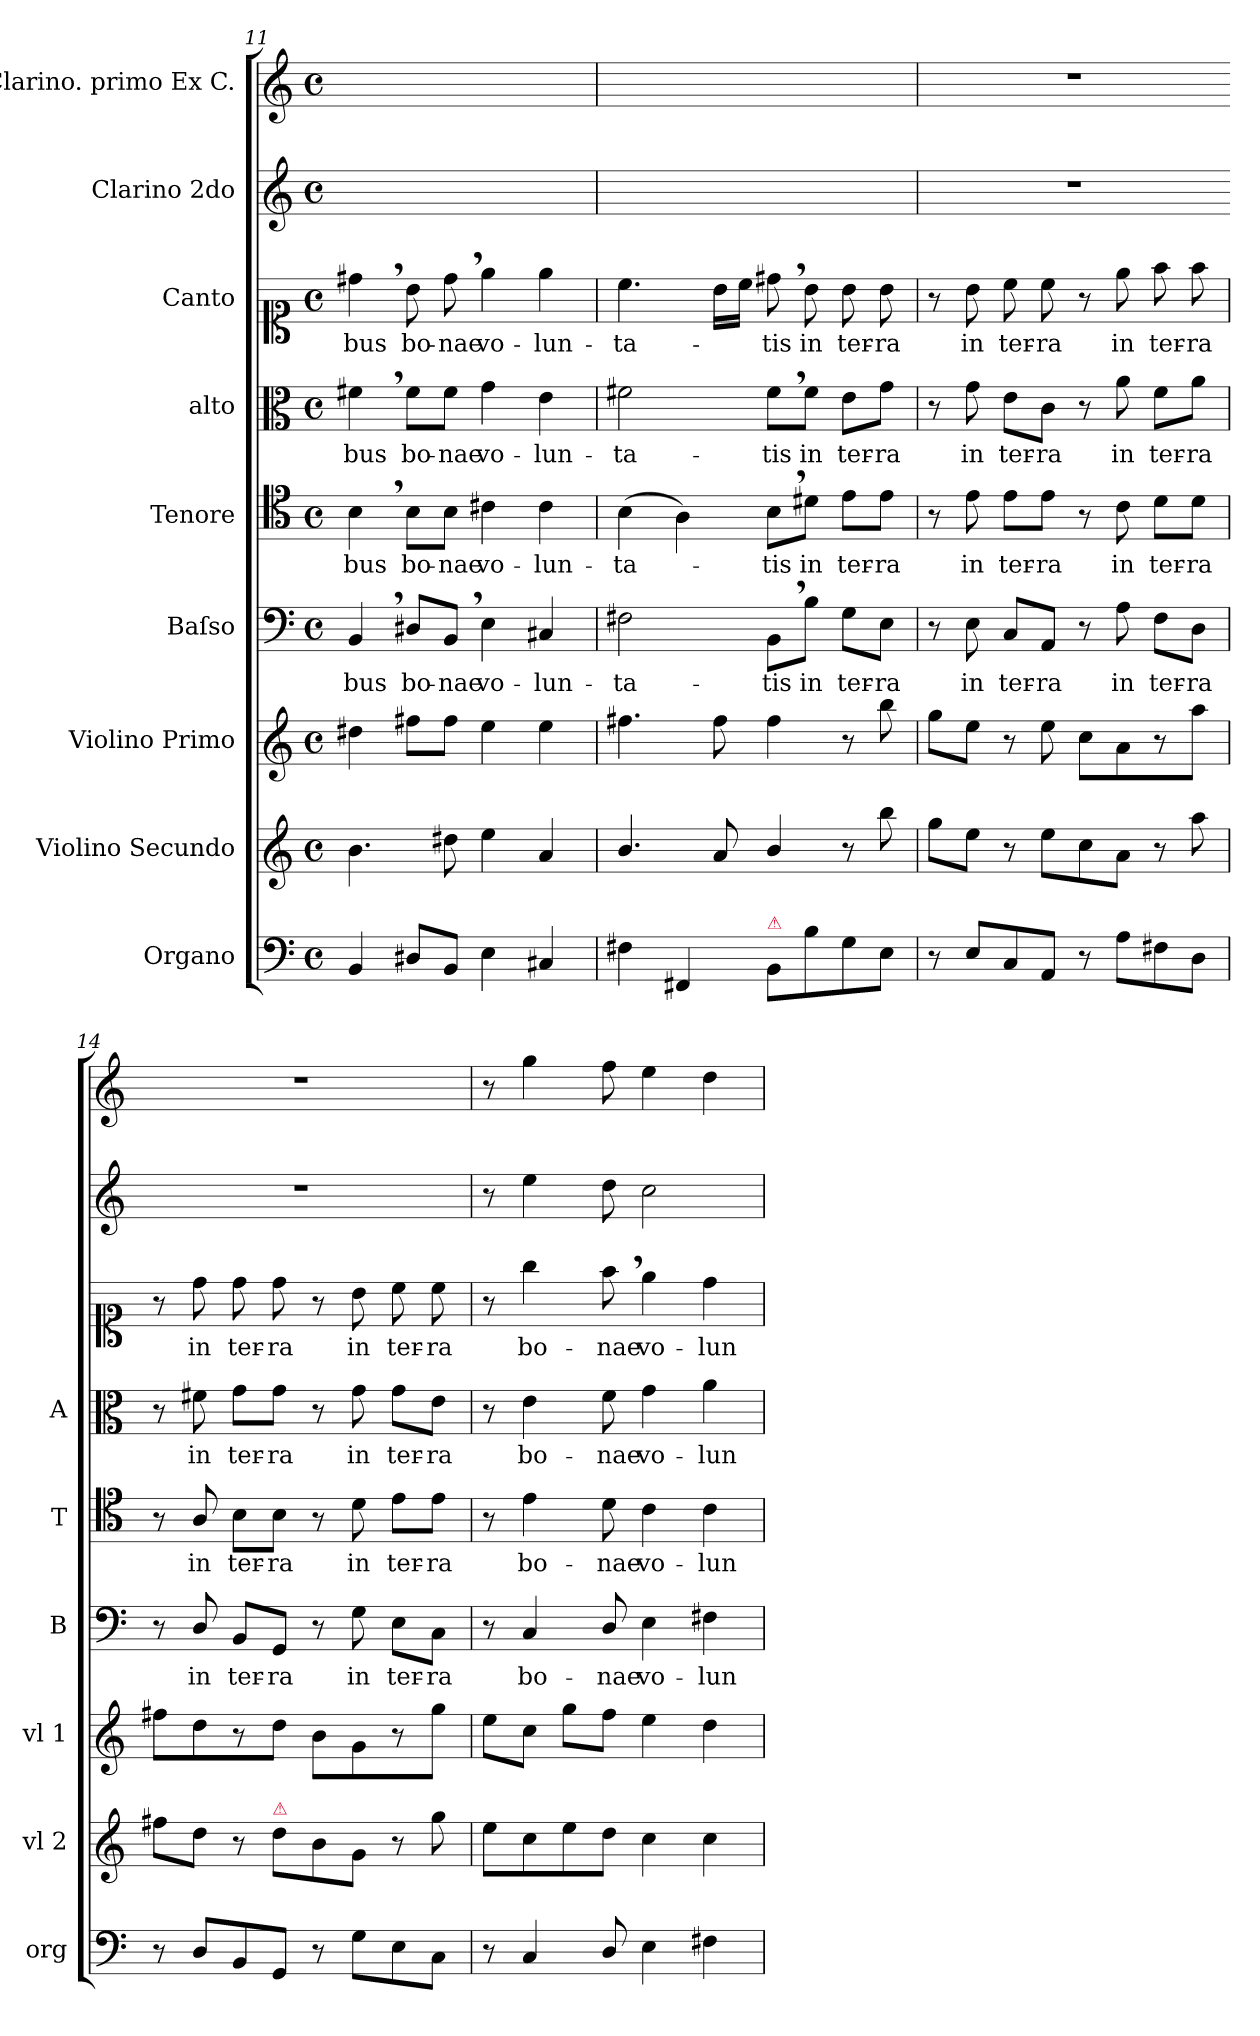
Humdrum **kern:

**kern	**kern	**kern	**kern	**text	**kern	**text	**kern	**text	**kern	**text	**kern	**kern
*part9	*part8	*part7	*part6	*part6	*part5	*part5	*part4	*part4	*part3	*part3	*part2	*part1
*staff9	*staff8	*staff7	*staff6	*staff6	*staff5	*staff5	*staff4	*staff4	*staff3	*staff3	*staff2	*staff1
*I"Organo	*I"Violino Secundo	*I"Violino Primo	*I"Baſso	*	*I"Tenore	*	*I"alto	*	*I"Canto	*	*I"Clarino 2do	*I"Clarino. primo Ex C.
*I'org	*I'vl 2	*I'vl 1	*I'B	*	*I'T	*	*I'A	*	*	*	*	*
*clefF4	*clefG2	*clefG2	*clefF4	*	*clefC4	*	*clefC3	*	*clefC1	*	*clefG2	*clefG2
*k[]	*k[]	*k[]	*k[]	*	*k[]	*	*k[]	*	*k[]	*	*k[]	*k[]
*M4/4	*M4/4	*M4/4	*M4/4	*	*M4/4	*	*M4/4	*	*M4/4	*	*M4/4	*M4/4
*met(c)	*met(c)	*met(c)	*met(c)	*	*met(c)	*	*met(c)	*	*met(c)	*	*met(c)	*met(c)
=11	=11	=11	=11	=11	=11	=11	=11	=11	=11	=11	=11	=11
4BB/	4.b\	4dd#X\	4BB,/	-bus	4B,\	-bus	4f#X,\	-bus	4dd#X,\	-bus	1ryy	1ryy
8D#X/L	.	8ff#X\L	8D#X/L	bo-	8B\L	bo-	8f#\L	bo-	8b\	bo-	.	.
8BB/J	8dd#X\	8ff#\J	8BB,/J	-nae	8B\J	-nae	8f#\J	-nae	8dd#,\	-nae	.	.
4E\	4ee\	4ee\	4E\	vo-	4c#X\	vo-	4g\	vo-	4ee\	vo-	.	.
4C#X/	4a/	4ee\	4C#X/	-lun-	4c#\	-lun-	4e\	-lun-	4ee\	-lun-	.	.
=12	=12	=12	=12	=12	=12	=12	=12	=12	=12	=12	=12	=12
4F#X\	4.b/	4.ff#X\	2F#X\	-ta-	(4B\	-ta-	2f#X\	-ta-	4.cc\	-ta-	1ryy	1ryy
4FF#X/	.	.	.	.	4A\)	.	.	.	.	.	.	.
.	8a/	8ff#\	.	.	.	.	.	.	16b\LL	.	.	.
.	.	.	.	.	.	.	.	.	16cc\JJ	.	.	.
!LO:TX:a:color=crimson:t=⚠	!	!	!	!	!	!	!	!	!	!	!	!
8BB/L	4b/	4ff#\	8BB,\L	-tis	8B,\L	-tis	8f#,\L	-tis	8dd#X,\	-tis	.	.
8B\	.	.	8B\J	in	8d#X\J	in	8f#\J	in	8b\	in	.	.
8G\	8r	8r	8G\L	ter-	8e\L	ter-	8e\L	ter-	8b\	ter-	.	.
8E\J	8bb\	8bb\	8E\J	-ra	8e\J	-ra	8g\J	-ra	8b\	-ra	.	.
=13	=13	=13	=13	=13	=13	=13	=13	=13	=13	=13	=13	=13
8r	8gg\L	8gg\L	8r	.	8r	.	8r	.	8r	.	1r	1r
!	!	!	!	!LO:LY:i	!	!LO:LY:i	!	!	!	!LO:LY:i	!	!
8E/L	8ee\J	8ee\J	8E\	in	8e\	in	8g\	in	8b\	in	.	.
!	!	!	!	!LO:LY:i	!	!LO:LY:i	!	!	!	!LO:LY:i	!	!
8C/	8r	8r	8C/L	ter-	8e\L	ter-	8e\L	ter-	8cc\	ter-	.	.
!	!	!	!	!LO:LY:i	!	!LO:LY:i	!	!	!	!LO:LY:i	!	!
8AA/J	8ee\L	8ee\	8AA/J	-ra	8e\J	-ra	8c\J	-ra	8cc\	-ra	.	.
8r	8cc\	8cc\L	8r	.	8r	.	8r	.	8r	.	.	.
!	!	!	!	!	!	!	!	!LO:LY:i	!	!	!	!
8A\L	8a\J	8a\	8A\	in	8c\	in	8a\	in	8ee\	in	.	.
!	!	!	!	!	!	!	!	!LO:LY:i	!	!	!	!
8F#X\	8r	8r	8F\L	ter-	8d\L	ter-	8f\L	ter-	8ff\	ter-	.	.
!	!	!	!	!	!	!	!	!LO:LY:i	!	!	!	!
8D\J	8aa\	8aa\J	8D\J	-ra	8d\J	-ra	8a\J	-ra	8ff\	-ra	.	.
=14	=14	=14	=14	=14-	=14	=14-	=14	=14-	=14	=14-	=14	=14-
8r	8ff#X\L	8ff#X\L	8r	.	8r	.	8r	.	8r	.	1r	1r
!	!	!	!	!LO:LY:i	!	!LO:LY:i	!	!LO:LY:i	!	!LO:LY:i	!	!
8D/L	8dd\J	8dd\	8D/	in	8A/	in	8f#X\	in	8dd\	in	.	.
!	!	!	!	!LO:LY:i	!	!LO:LY:i	!	!LO:LY:i	!	!LO:LY:i	!	!
8BB/	8r	8r	8BB/L	ter-	8B\L	ter-	8g\L	ter-	8dd\	ter-	.	.
!	!LO:TX:a:color=crimson:t=⚠	!	!	!	!	!	!	!	!	!	!	!
!	!	!	!	!LO:LY:i	!	!LO:LY:i	!	!LO:LY:i	!	!LO:LY:i	!	!
8GG/J	8dd\L	8dd\J	8GG/J	-ra	8B\J	-ra	8g\J	-ra	8dd\	-ra	.	.
8r	8b\	8b\L	8r	.	8r	.	8r	.	8r	.	.	.
!	!	!	!	!	!	!	!	!LO:LY:i	!	!LO:LY:i	!	!
8G\L	8g/J	8g\	8G\	in	8d\	in	8g\	in	8b\	in	.	.
!	!	!	!	!	!	!	!	!LO:LY:i	!	!LO:LY:i	!	!
8E\	8r	8r	8E\L	ter-	8e\L	ter-	8g\L	ter-	8cc\	ter-	.	.
!	!	!	!	!	!	!	!	!LO:LY:i	!	!LO:LY:i	!	!
8C\J	8gg\	8gg\J	8C\J	-ra	8e\J	-ra	8e\J	-ra	8cc\	-ra	.	.
=15	=15	=15	=15	=15	=15	=15	=15	=15	=15	=15	=15	=15
8r	8ee\L	8ee\L	8r	.	8r	.	8r	.	8r	.	8r	8r
4C/	8cc\	8cc\J	4C/	bo-	4e\	bo-	4e\	bo-	4gg\	bo-	4ee\	4gg\
.	8ee\	8gg\L	.	.	.	.	.	.	.	.	.	.
8D/	8dd\J	8ff\J	8D/	-nae	8d\	-nae	8f\	-nae	8ff,\	-nae	8dd\	8ff\
4E\	4cc\	4ee\	4E\	vo-	4c\	vo-	4g\	vo-	4ee\	vo-	2cc\	4ee\
4F#X\	4cc\	4dd\	4F#X\	-lun-	4c\	-lun-	4a\	-lun-	4dd\	-lun-	.	4dd\
=	=	=	=	=	=	=	=	=	=	=	=	=
*-	*-	*-	*-	*-	*-	*-	*-	*-	*-	*-	*-	*-
